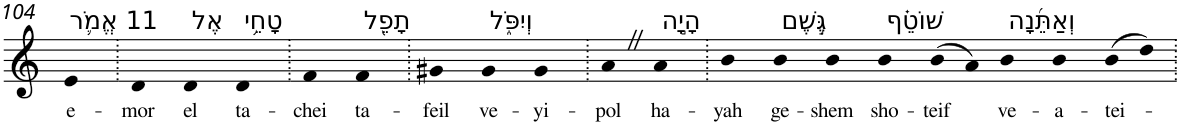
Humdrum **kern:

**kern	**text
*part1	*part1
*staff1	*staff1
*I"Piano	*
*I'Pno	*
!!LO:PB:g=z
*clefG2	*
*k[]	*
=104	=104
!LO:TX:a:t=11 אֱמֹ֛ר	!
!	!LO:LY:b
4e	e-
=105.	=105.
!	!LO:LY:b
4d	-mor
!LO:TX:a:t=אֶל	!
!	!LO:LY:b
4d	el
!LO:TX:a:t=טָחֵ֥י	!
!	!LO:LY:b
4d	ta-
=106.	=106.
!	!LO:LY:b
4f	-chei
!LO:TX:a:t=תָפֵ֖ל	!
!	!LO:LY:b
4f	ta-
=107.	=107.
!	!LO:LY:b
4g#X	-feil
!LO:TX:a:t=וְיִפֹּ֑ל	!
!	!LO:LY:b
4g#	ve-
!	!LO:LY:b
4g#	-yi-
=108.	=108.
!	!LO:LY:b
4aZ	-pol
!LO:TX:a:t=הָיָ֣ה	!
!	!LO:LY:b
4a	ha-
=109.	=109.
!	!LO:LY:b
4b	-yah
!LO:TX:a:t=גֶּ֣שֶׁם	!
!	!LO:LY:b
4b	ge-
!	!LO:LY:b
4b	-shem
!LO:TX:a:t=שׁוֹטֵ֗ף	!
!	!LO:LY:b
4b	sho-
!	!LO:LY:b
(>8b	-teif
8a)	.
!LO:TX:a:t=וְאַתֵּ֜נָה	!
!	!LO:LY:b
4b	ve-
!	!LO:LY:b
4b	-a-
!	!LO:LY:b
(>8b	-tei-
8dd)	.
=.	=.
*-	*-
